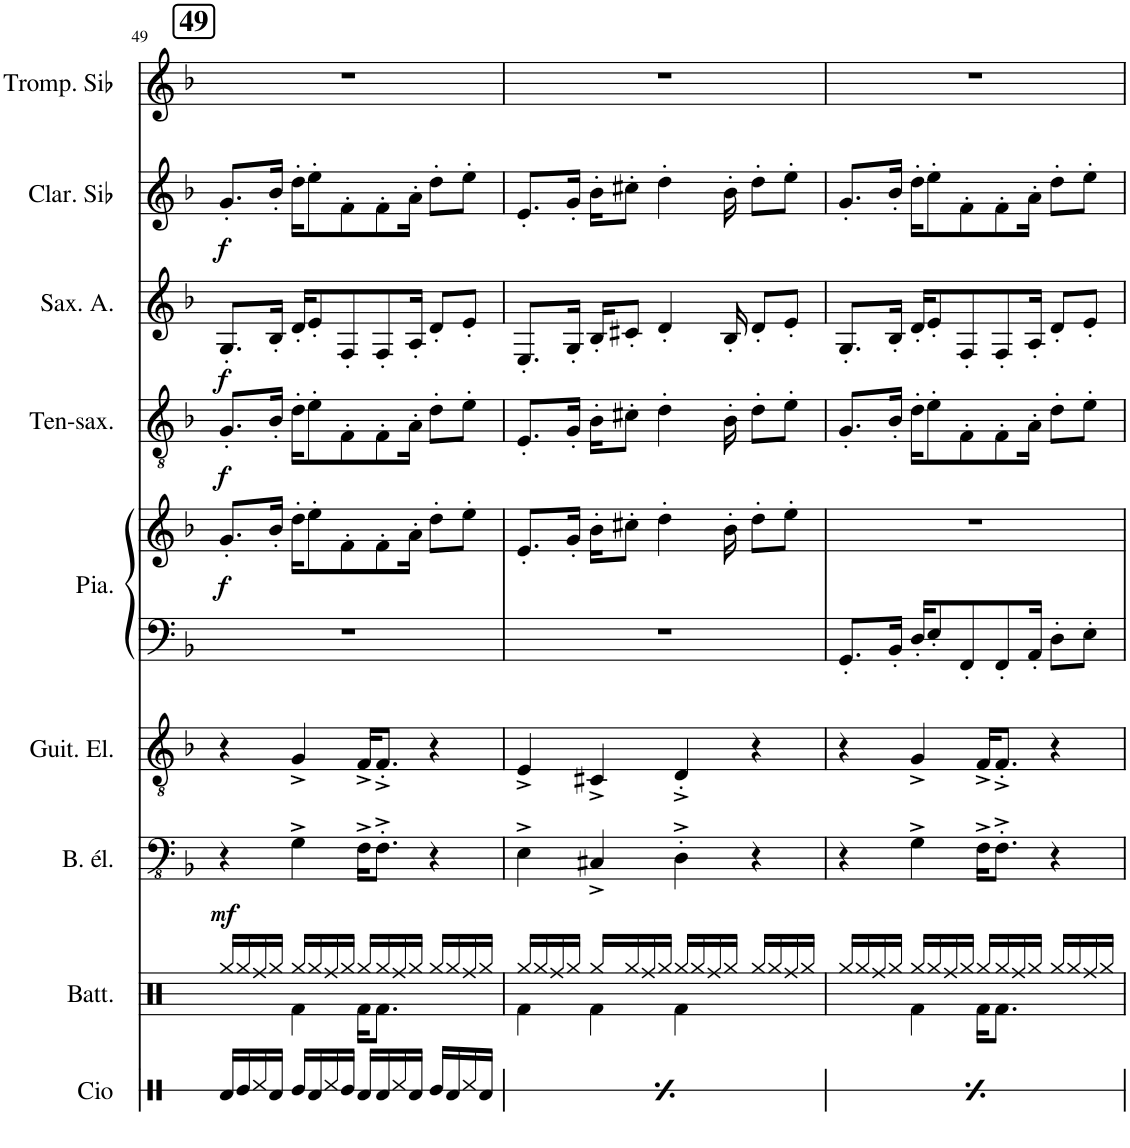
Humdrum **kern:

**kern	**kern	**kern	**dynam	**kern	**dynam	**kern	**kern	**kern	**dynam	**kern	**dynam	**kern	**dynam	**kern	**dynam	**kern
*part10	*part9	*part8	*part8	*part7	*part7	*part6	*part5	*part5	*part5	*part4	*part4	*part3	*part3	*part2	*part2	*part1
*staff11	*staff10	*staff9	*staff9	*staff8	*staff8	*staff7	*staff6	*staff5	*staff5/6	*staff4	*staff4	*staff3	*staff3	*staff2	*staff2	*staff1
*I"Congas	*I"Batterie	*I"Trombon	*	*I"Basse électrique	*	*I"Guitare électrique	*I"Piano	*	*	*I"Tenorsaxofon	*	*I"Saxophone Alto	*	*I"Clarinette en Sib	*	*I"Trompette en Sib
*	*I'Batt.	*I'Tbn.	*	*I'B. él.	*	*I'Guit. El.	*I'Pia.	*	*	*I'Ten-sax.	*	*I'Sax. A.	*	*I'Clar. Sib	*	*I'Tromp. Sib
!!LO:PB:g=z
*clefX	*clefX	*clefF4	*	*clefFv4	*	*clefGv2	*clefF4	*clefG2	*	*clefGv2	*	*clefG2	*	*clefG2	*	*clefG2
*	*	*	*	*	*	*	*	*	*	*Trd8c14	*	*Trd5c9	*	*Trd1c2	*	*Trd1c2
*k[]	*k[]	*k[b-]	*	*k[b-]	*	*k[b-]	*k[b-]	*k[b-]	*	*k[b-]	*	*k[b-]	*	*k[b-]	*	*k[b-]
*M4/4	*M4/4	*M4/4	*	*M4/4	*	*M4/4	*M4/4	*M4/4	*	*M4/4	*	*M4/4	*	*M4/4	*	*M4/4
!!LO:REH:place=s1:a:B:cj:fs=14:t=49
=49	=49	=49	=49	=49	=49	=49	=49	=49	=49	=49	=49	=49	=49	=49	=49	=49
*	*^	*	*	*	*	*	*	*	*	*	*	*	*	*	*	*
!	!	!	!	!LO:DY:b	!	!LO:DY:b	!	!	!	!LO:DY:b	!	!LO:DY:b	!	!LO:DY:b	!	!LO:DY:b	!
16Rd/LL	16Rgg/LL	4ryy	4r	mf	4r	mf	4r	1r	8.g'/L	f	8.G'/L	f	8.G'/L	f	8.g'/L	f	1r
16Re/	16Rgg/	.	.	.	.	.	.	.	.	.	.	.	.	.	.	.	.
16Rf/	16Rff/	.	.	.	.	.	.	.	.	.	.	.	.	.	.	.	.
16Rd/JJ	16Rgg/JJ	.	.	.	.	.	.	.	16b-'/Jk	.	16B-'/Jk	.	16B-'/Jk	.	16b-'/Jk	.	.
16Re/LL	16Rgg/LL	4Rf\	4G^	.	4GG^\	.	4G^/	.	16dd'\KL	.	16d'\KL	.	16d'/KL	.	16dd'\KL	.	.
16Rd/	16Rgg/	.	.	.	.	.	.	.	8ee'\	.	8e'\	.	8e'/	.	8ee'\	.	.
16Rf/	16Rff/	.	.	.	.	.	.	.	.	.	.	.	.	.	.	.	.
16Re/JJ	16Rgg/JJ	.	.	.	.	.	.	.	8f'\	.	8F'\	.	8F'/	.	8f'\	.	.
16Rd/LL	16Rgg/LL	16Rf\KL	16F^\KL	.	16FF^\KL	.	16F^/KL	.	.	.	.	.	.	.	.	.	.
16Rd/	16Rgg/	8.Rf\J	8.F'^\J	.	8.FF'^\J	.	8.F'^/J	.	8f'\	.	8F'\	.	8F'/	.	8f'\	.	.
16Rf/	16Rff/	.	.	.	.	.	.	.	.	.	.	.	.	.	.	.	.
16Rd/JJ	16Rgg/JJ	.	.	.	.	.	.	.	16a'\Jk	.	16A'\Jk	.	16A'/Jk	.	16a'\Jk	.	.
16Re/LL	16Rgg/LL	4ryy	4r	.	4r	.	4r	.	8dd'\L	.	8d'\L	.	8d'/L	.	8dd'\L	.	.
16Rd/	16Rgg/	.	.	.	.	.	.	.	.	.	.	.	.	.	.	.	.
16Rf/	16Rff/	.	.	.	.	.	.	.	8ee'\J	.	8e'\J	.	8e'/J	.	8ee'\J	.	.
16Rd/JJ	16Rgg/JJ	.	.	.	.	.	.	.	.	.	.	.	.	.	.	.	.
=50	=50	=50	=50	=50	=50	=50	=50	=50	=50	=50	=50	=50	=50	=50	=50	=50	=50
16Rd/LL	16Rgg/LL	4Rf\	4E^	.	4EE^\	.	4E^/	1r	8.e'/L	.	8.E'/L	.	8.E'/L	.	8.e'/L	.	1r
16Re/	16Rgg/	.	.	.	.	.	.	.	.	.	.	.	.	.	.	.	.
16Rf/	16Rff/	.	.	.	.	.	.	.	.	.	.	.	.	.	.	.	.
16Rd/JJ	16Rgg/JJ	.	.	.	.	.	.	.	16g'/Jk	.	16G'/Jk	.	16G'/Jk	.	16g'/Jk	.	.
16Re/LL	16Rgg/LL	4Rf\	4C#X^	.	4CC#X^/	.	4C#X^/	.	16b-'\KL	.	16B-'\KL	.	16B-'/KL	.	16b-'\KL	.	.
16Rd/	16Rgg/	.	.	.	.	.	.	.	8cc#X'\J	.	8c#X'\J	.	8c#X'/J	.	8cc#X'\J	.	.
16Rf/	16Rff/	.	.	.	.	.	.	.	.	.	.	.	.	.	.	.	.
16Re/JJ	16Rgg/JJ	.	.	.	.	.	.	.	4dd'\	.	4d'\	.	4d'/	.	4dd'\	.	.
16Rd/LL	16Rgg/LL	4Rf\	4D'^	.	4DD'^\	.	4D'^/	.	.	.	.	.	.	.	.	.	.
16Rd/	16Rgg/	.	.	.	.	.	.	.	.	.	.	.	.	.	.	.	.
16Rf/	16Rff/	.	.	.	.	.	.	.	.	.	.	.	.	.	.	.	.
16Rd/JJ	16Rgg/JJ	.	.	.	.	.	.	.	16b-'\	.	16B-'\	.	16B-'/	.	16b-'\	.	.
16Re/LL	16Rgg/LL	4ryy	4r	.	4r	.	4r	.	8dd'\L	.	8d'\L	.	8d'/L	.	8dd'\L	.	.
16Rd/	16Rgg/	.	.	.	.	.	.	.	.	.	.	.	.	.	.	.	.
16Rf/	16Rff/	.	.	.	.	.	.	.	8ee'\J	.	8e'\J	.	8e'/J	.	8ee'\J	.	.
16Rd/JJ	16Rgg/JJ	.	.	.	.	.	.	.	.	.	.	.	.	.	.	.	.
=51	=51	=51	=51	=51	=51	=51	=51	=51	=51	=51	=51	=51	=51	=51	=51	=51	=51
16Rd/LL	16Rgg/LL	4ryy	4r	.	4r	.	4r	8.GG'/L	1r	.	8.G'/L	.	8.G'/L	.	8.g'/L	.	1r
16Re/	16Rgg/	.	.	.	.	.	.	.	.	.	.	.	.	.	.	.	.
16Rf/	16Rff/	.	.	.	.	.	.	.	.	.	.	.	.	.	.	.	.
16Rd/JJ	16Rgg/JJ	.	.	.	.	.	.	16BB-'/Jk	.	.	16B-'/Jk	.	16B-'/Jk	.	16b-'/Jk	.	.
16Re/LL	16Rgg/LL	4Rf\	4G^	.	4GG^\	.	4G^/	16D'/KL	.	.	16d'\KL	.	16d'/KL	.	16dd'\KL	.	.
16Rd/	16Rgg/	.	.	.	.	.	.	8E'/	.	.	8e'\	.	8e'/	.	8ee'\	.	.
16Rf/	16Rff/	.	.	.	.	.	.	.	.	.	.	.	.	.	.	.	.
16Re/JJ	16Rgg/JJ	.	.	.	.	.	.	8FF'/	.	.	8F'\	.	8F'/	.	8f'\	.	.
16Rd/LL	16Rgg/LL	16Rf\KL	16F^\KL	.	16FF^\KL	.	16F^/KL	.	.	.	.	.	.	.	.	.	.
16Rd/	16Rgg/	8.Rf\J	8.F'^\J	.	8.FF'^\J	.	8.F'^/J	8FF'/	.	.	8F'\	.	8F'/	.	8f'\	.	.
16Rf/	16Rff/	.	.	.	.	.	.	.	.	.	.	.	.	.	.	.	.
16Rd/JJ	16Rgg/JJ	.	.	.	.	.	.	16AA'/Jk	.	.	16A'\Jk	.	16A'/Jk	.	16a'\Jk	.	.
16Re/LL	16Rgg/LL	4ryy	4r	.	4r	.	4r	8D'\L	.	.	8d'\L	.	8d'/L	.	8dd'\L	.	.
16Rd/	16Rgg/	.	.	.	.	.	.	.	.	.	.	.	.	.	.	.	.
16Rf/	16Rff/	.	.	.	.	.	.	8E'\J	.	.	8e'\J	.	8e'/J	.	8ee'\J	.	.
16Rd/JJ	16Rgg/JJ	.	.	.	.	.	.	.	.	.	.	.	.	.	.	.	.
*	*v	*v	*	*	*	*	*	*	*	*	*	*	*	*	*	*	*
=	=	=	=	=	=	=	=	=	=	=	=	=	=	=	=	=
*-	*-	*-	*-	*-	*-	*-	*-	*-	*-	*-	*-	*-	*-	*-	*-	*-
